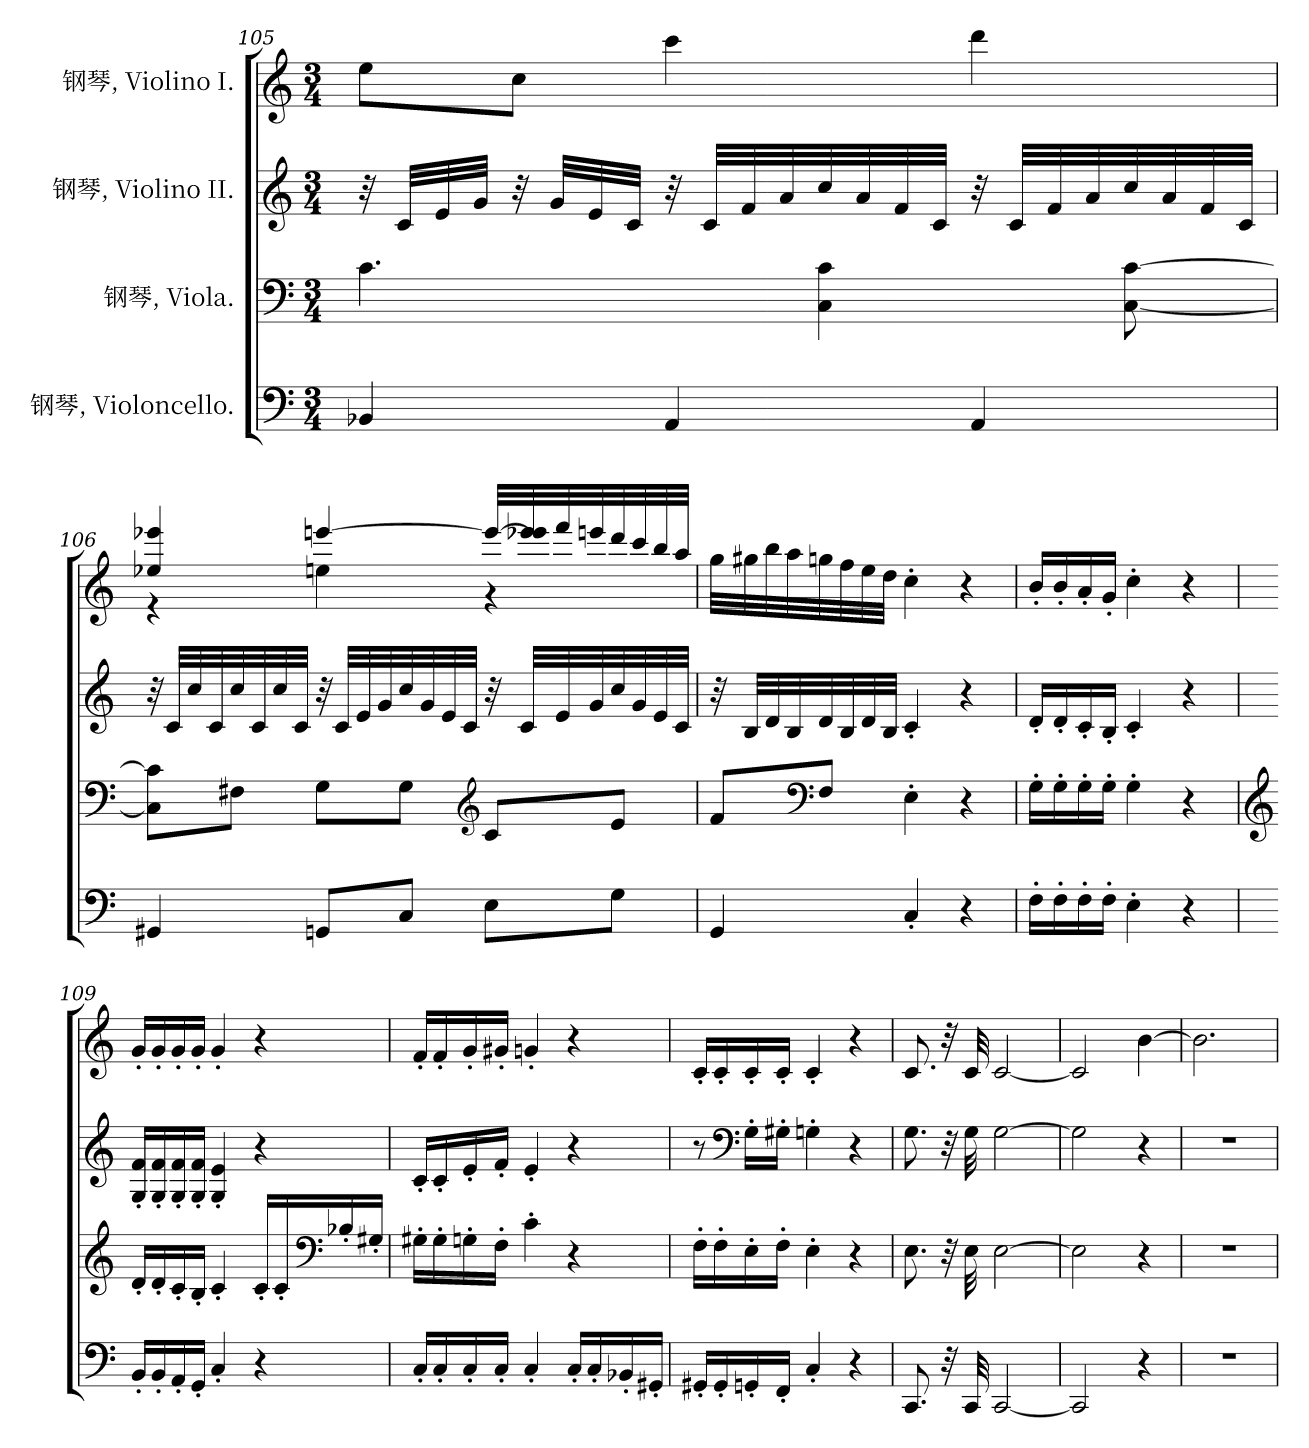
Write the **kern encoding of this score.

**kern	**kern	**kern	**kern
*part4	*part3	*part2	*part1
*staff4	*staff3	*staff2	*staff1
*I"钢琴, Violoncello.	*I"钢琴, Viola.	*I"钢琴, Violino II.	*I"钢琴, Violino I.
!!LO:LB:g=z
*clefF4	*clefF4	*clefG2	*clefG2
*k[]	*k[]	*k[]	*k[]
*M3/4	*M3/4	*M3/4	*M3/4
=105	=105	=105	=105
4BB-X/	4.c\	32r	8ee\L
.	.	32c/LLL	.
.	.	32e/	.
.	.	32g/JJJ	.
.	.	32r	8cc\J
.	.	32g/LLL	.
.	.	32e/	.
.	.	32c/JJJ	.
4AA/	.	32r	4ccc\
.	.	32c/LLL	.
.	.	32f/	.
.	.	32a/	.
.	4C\ 4c\	32cc/	.
.	.	32a/	.
.	.	32f/	.
.	.	32c/JJJ	.
4AA/	.	32r	4ddd\
.	.	32c/LLL	.
.	.	32f/	.
.	.	32a/	.
.	[8C\ [8c\	32cc/	.
.	.	32a/	.
.	.	32f/	.
.	.	32c/JJJ	.
!!LO:PB:g=z
=106	=106	=106	=106
*	*	*	*^
4GG#X/	8C\] 8c\]L	32r	4ee-X/ 4eee-X/	4r
.	.	32c/LLL	.	.
.	.	32cc/	.	.
.	.	32c/	.	.
.	8F#X\J	32cc/	.	.
.	.	32c/	.	.
.	.	32cc/	.	.
.	.	32c/JJJ	.	.
8GGn/L	8G\L	32r	[4eeen/	4een\
.	.	32c/LLL	.	.
.	.	32e/	.	.
.	.	32g/	.	.
8C/J	8G\J	32cc/	.	.
.	.	32g/	.	.
.	.	32e/	.	.
.	.	32c/JJJ	.	.
*	*clefG2	*	*	*
8E\L	8c/L	32r	32eee/LLL_	4r
.	.	32c/LLL	32eee-X/ 32eee/]	.
.	.	32e/	32fff/	.
.	.	32g/	32eeen/	.
8G\J	8e/J	32cc/	32ddd/	.
.	.	32g/	32ccc/	.
.	.	32e/	32bb/	.
.	.	32c/JJJ	32aa/JJJ	.
*	*	*	*v	*v
=107	=107	=107	=107
4GG/	8f/L	32r	32gg\LLL
.	.	32B/LLL	32gg#X\
.	.	32d/	32bb\
.	.	32B/	32aa\
*	*clefF4	*	*
.	8F/J	32d/	32ggn\
.	.	32B/	32ff\
.	.	32d/	32ee\
.	.	32B/JJJ	32dd\JJJ
4C'/	4E'\	4c'/	4cc'\
4r	4r	4r	4r
!!LO:LB:g=z
=108	=108	=108	=108
16F'\LL	16G'\LL	16d'/LL	16b'/LL
16F'\	16G'\	16d'/	16b'/
16F'\	16G'\	16c'/	16a'/
16F'\JJ	16G'\JJ	16B'/JJ	16g'/JJ
4E'\	4G'\	4c'/	4cc'\
4r	4r	4r	4r
=109	=109	=109	=109
*	*clefG2	*	*
16BB'/LL	16d'/LL	16G/' 16f/'LL	16g'/LL
16BB'/	16d'/	16G/' 16f/'	16g'/
16AA'/	16c'/	16G/' 16f/'	16g'/
16GG'/JJ	16B'/JJ	16G/' 16f/'JJ	16g'/JJ
4C'/	4c'/	4G/' 4e/'	4g'/
4r	16c'/LL	4r	4r
.	16c'/	.	.
*	*clefF4	*	*
.	16B-X'/	.	.
.	16G#X'/JJ	.	.
=110	=110	=110	=110
16C'/LL	16G#X'\LL	16c'/LL	16f'/LL
16C'/	16G#'\	16c'/	16f'/
16C'/	16Gn'\	16e'/	16g'/
16C'/JJ	16F'\JJ	16f'/JJ	16g#X'/JJ
4C'/	4c'\	4e'/	4gn'/
16C'/LL	4r	4r	4r
16C'/	.	.	.
16BB-X'/	.	.	.
16GG#X'/JJ	.	.	.
!!LO:LB:g=z
=111	=111	=111	=111
16GG#X'/LL	16F'\LL	8r	16c'/LL
16GG#'/	16F'\	.	16c'/
*	*	*clefF4	*
16GGn'/	16E'\	16G'\LL	16c'/
16FF'/JJ	16F'\JJ	16G#X'\JJ	16c'/JJ
4C'/	4E'\	4Gn'\	4c'/
4r	4r	4r	4r
=112	=112	=112	=112
8.CC/	8.E\	8.G\	8.c/
32r	32r	32r	32r
32CC/	32E\	32G\	32c/
[2CC/	[2E\	[2G\	[2c/
=113	=113	=113	=113
2CC/]	2E\]	2G\]	2c/]
4r	4r	4r	[4b\
=114	=114	=114	=114
2.r	2.r	2.r	2.b\]
=	=	=	=
*-	*-	*-	*-
